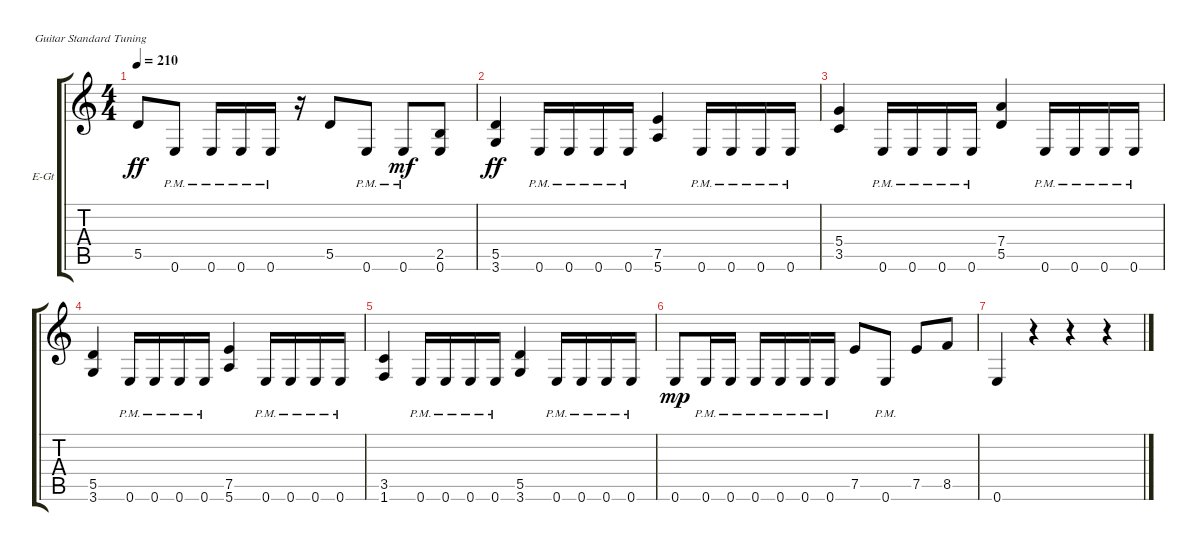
\bracketExtendMode groupsimilarinstruments
\firstSystemTrackNameOrientation horizontal
\otherSystemsTrackNameOrientation horizontal
\track ("Electric Guitar 1" "E-Gt") {instrument distortionguitar}
\staff {score tabs}
\tuning (E4 B3 G3 D3 A2 E2)
\ts (4 4)
\tempo 210
\clef g2
\ks c
5.5.8{dy ff} 0.6{pm}.8 0.6{pm}.16 0.6{pm}.16 0.6{pm}.16 r.16 5.5.8 0.6{pm}.8 0.6{pm}.8{dy mf} (2.5 0.6).8 |
(5.5 3.6).4{dy ff} 0.6{pm}.16 0.6{pm}.16 0.6{pm}.16 0.6{pm}.16 (7.5 5.6).4 0.6{pm}.16 0.6{pm}.16 0.6{pm}.16 0.6{pm}.16 |
(3.5 5.4).4 0.6{pm}.16 0.6{pm}.16 0.6{pm}.16 0.6{pm}.16 (5.5 7.4).4 0.6{pm}.16 0.6{pm}.16 0.6{pm}.16 0.6{pm}.16 |
(5.5 3.6).4 0.6{pm}.16 0.6{pm}.16 0.6{pm}.16 0.6{pm}.16 (7.5 5.6).4 0.6{pm}.16 0.6{pm}.16 0.6{pm}.16 0.6{pm}.16 |
(3.5 1.6).4 0.6{pm}.16 0.6{pm}.16 0.6{pm}.16 0.6{pm}.16 (5.5 3.6).4 0.6{pm}.16 0.6{pm}.16 0.6{pm}.16 0.6{pm}.16 |
0.6.8{dy mp} 0.6{pm}.16 0.6{pm}.16 0.6{pm}.16 0.6{pm}.16 0.6{pm}.16 0.6{pm}.16 7.5.8 0.6{pm}.8 7.5.8 8.5.8 |
0.6.4 r.4 r.4 r.4
